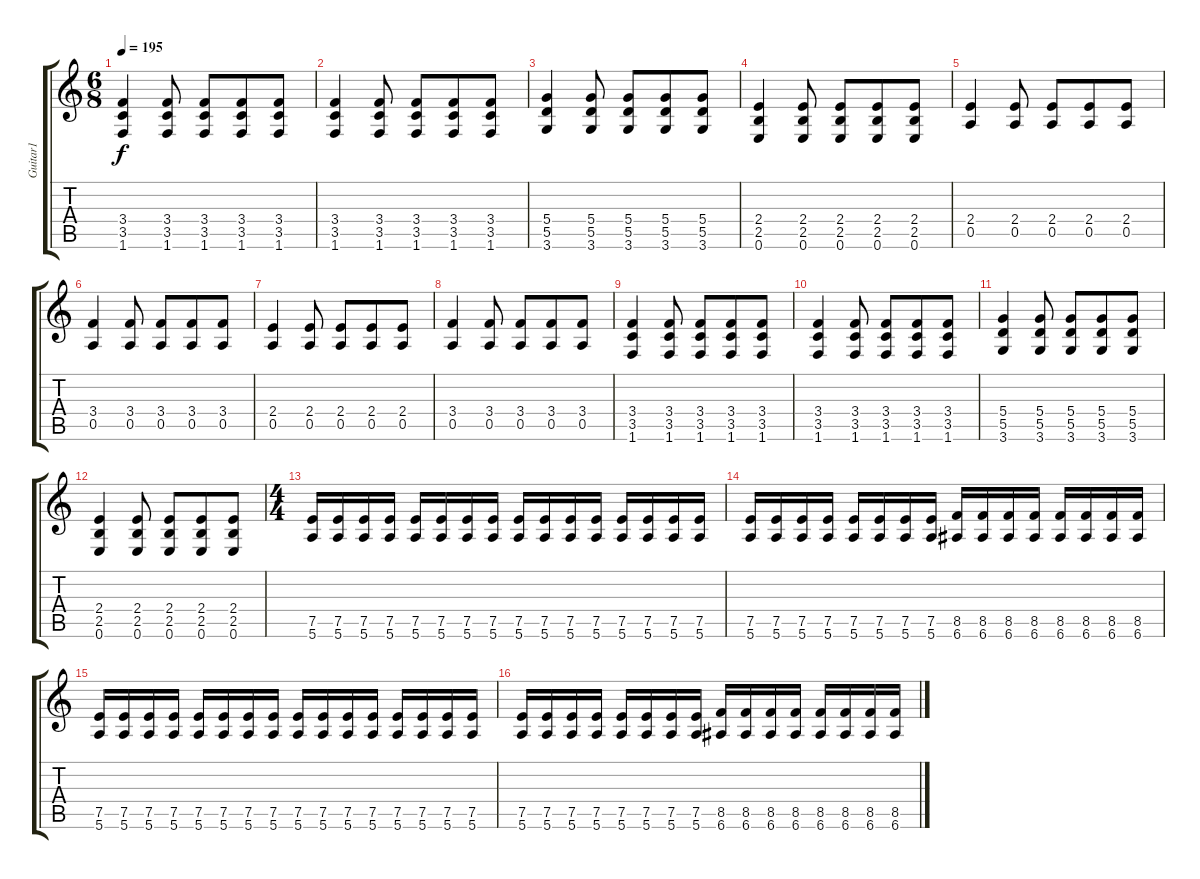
\track ("Guitar1" "Guitar1") {instrument distortionguitar}
\staff {score tabs}
\tuning (E4 B3 G3 D3 A2 E2) {hide}
\ts (6 8)
\tempo 195
\clef g2
\ks c
(3.4 3.5 1.6).4{dy f} (3.4 3.5 1.6).8 (3.4 3.5 1.6).8 (3.4 3.5 1.6).8 (3.4 3.5 1.6).8 |
(3.4 3.5 1.6).4 (3.4 3.5 1.6).8 (3.4 3.5 1.6).8 (3.4 3.5 1.6).8 (3.4 3.5 1.6).8 |
(5.4 5.5 3.6).4 (5.4 5.5 3.6).8 (5.4 5.5 3.6).8 (5.4 5.5 3.6).8 (5.4 5.5 3.6).8 |
(2.4 2.5 0.6).4 (2.4 2.5 0.6).8 (2.4 2.5 0.6).8 (2.4 2.5 0.6).8 (2.4 2.5 0.6).8 |
(2.4 0.5).4 (2.4 0.5).8 (2.4 0.5).8 (2.4 0.5).8 (2.4 0.5).8 |
(3.4 0.5).4 (3.4 0.5).8 (3.4 0.5).8 (3.4 0.5).8 (3.4 0.5).8 |
(2.4 0.5).4 (2.4 0.5).8 (2.4 0.5).8 (2.4 0.5).8 (2.4 0.5).8 |
(3.4 0.5).4 (3.4 0.5).8 (3.4 0.5).8 (3.4 0.5).8 (3.4 0.5).8 |
(3.4 3.5 1.6).4 (3.4 3.5 1.6).8 (3.4 3.5 1.6).8 (3.4 3.5 1.6).8 (3.4 3.5 1.6).8 |
(3.4 3.5 1.6).4 (3.4 3.5 1.6).8 (3.4 3.5 1.6).8 (3.4 3.5 1.6).8 (3.4 3.5 1.6).8 |
(5.4 5.5 3.6).4 (5.4 5.5 3.6).8 (5.4 5.5 3.6).8 (5.4 5.5 3.6).8 (5.4 5.5 3.6).8 |
(2.4 2.5 0.6).4 (2.4 2.5 0.6).8 (2.4 2.5 0.6).8 (2.4 2.5 0.6).8 (2.4 2.5 0.6).8 |
\ts (4 4)
(7.5 5.6).16 (7.5 5.6).16 (7.5 5.6).16 (7.5 5.6).16 (7.5 5.6).16 (7.5 5.6).16 (7.5 5.6).16 (7.5 5.6).16 (7.5 5.6).16 (7.5 5.6).16 (7.5 5.6).16 (7.5 5.6).16 (7.5 5.6).16 (7.5 5.6).16 (7.5 5.6).16 (7.5 5.6).16 |
(7.5 5.6).16 (7.5 5.6).16 (7.5 5.6).16 (7.5 5.6).16 (7.5 5.6).16 (7.5 5.6).16 (7.5 5.6).16 (7.5 5.6).16 (8.5 6.6).16 (8.5 6.6).16 (8.5 6.6).16 (8.5 6.6).16 (8.5 6.6).16 (8.5 6.6).16 (8.5 6.6).16 (8.5 6.6).16 |
(7.5 5.6).16 (7.5 5.6).16 (7.5 5.6).16 (7.5 5.6).16 (7.5 5.6).16 (7.5 5.6).16 (7.5 5.6).16 (7.5 5.6).16 (7.5 5.6).16 (7.5 5.6).16 (7.5 5.6).16 (7.5 5.6).16 (7.5 5.6).16 (7.5 5.6).16 (7.5 5.6).16 (7.5 5.6).16 |
(7.5 5.6).16 (7.5 5.6).16 (7.5 5.6).16 (7.5 5.6).16 (7.5 5.6).16 (7.5 5.6).16 (7.5 5.6).16 (7.5 5.6).16 (8.5 6.6).16 (8.5 6.6).16 (8.5 6.6).16 (8.5 6.6).16 (8.5 6.6).16 (8.5 6.6).16 (8.5 6.6).16 (8.5 6.6).16
